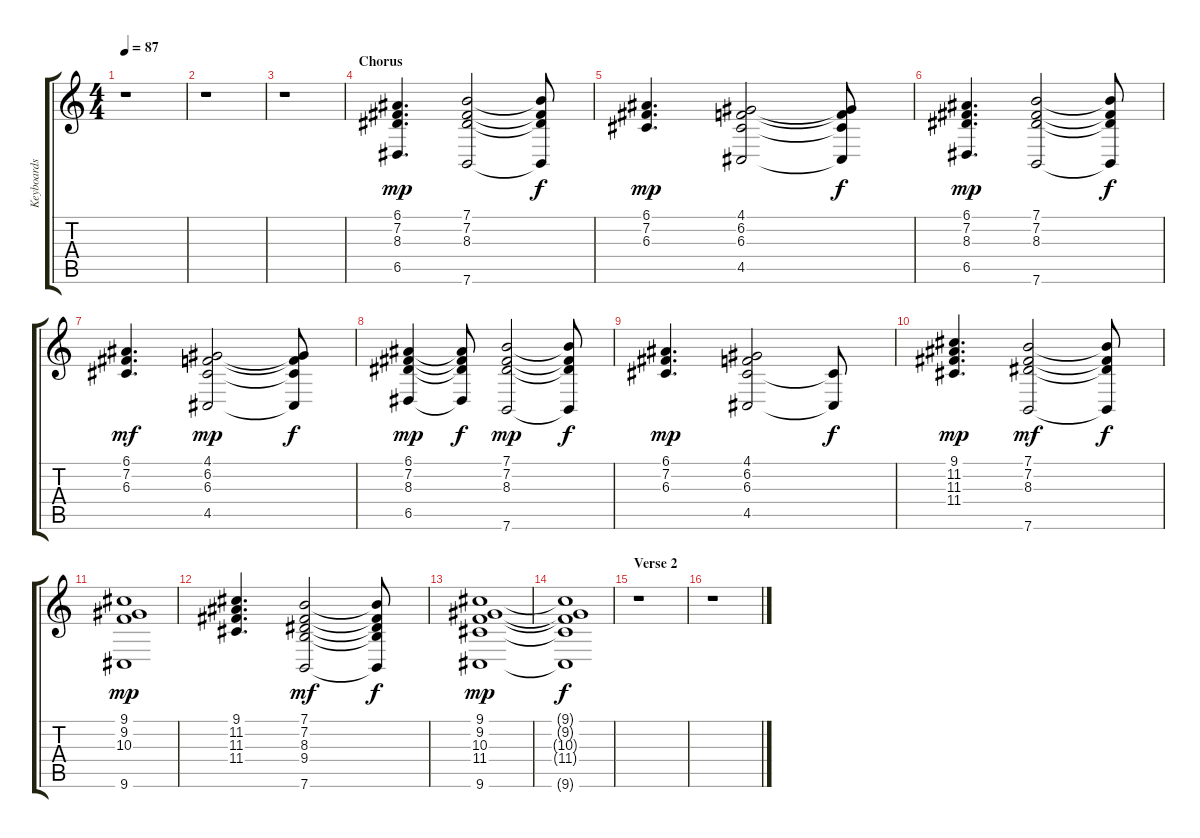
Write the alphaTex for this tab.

\track ("Keyboards (3)" "Keyboards ") {instrument synthbrass1}
\staff {score tabs}
\tuning (E4 B3 G3 D3 A2 E2) {hide}
\ts (4 4)
\tempo 87
\clef g2
\ks c
r.1{dy mp} |
r.1 |
r.1 |
\section ("" "Chorus")
(6.1 7.2 8.3 6.5).4{d} (7.1 7.2 8.3 7.6).2 (7.1{t} 7.2{t} 8.3{t} 7.6{t}).8{dy f} |
(6.1 7.2 6.3).4{d dy mp} (4.1 6.2 6.3 4.5).2 (4.1{t} 6.2{t} 6.3{t} 4.5{t}).8{dy f} |
(6.1 7.2 8.3 6.5).4{d dy mp} (7.1 7.2 8.3 7.6).2 (7.1{t} 7.2{t} 8.3{t} 7.6{t}).8{dy f} |
(6.1 7.2 6.3).4{d dy mf} (4.1 6.2 6.3 4.5).2{dy mp} (4.1{t} 6.2{t} 6.3{t} 4.5{t}).8{dy f} |
(6.1 7.2 8.3 6.5).4{dy mp} (6.1{t} 7.2{t} 8.3{t} 6.5{t}).8{dy f} (7.1 7.2 8.3 7.6).2{dy mp} (7.1{t} 7.2{t} 8.3{t} 7.6{t}).8{dy f} |
(6.1 7.2 6.3).4{d dy mp} (4.1 6.2 6.3 4.5).2 (6.3{t} 4.5{t}).8{dy f} |
(9.1 11.2 11.3 11.4).4{d dy mp} (7.1 7.2 8.3 7.6).2{dy mf} (7.1{t} 7.2{t} 8.3{t} 7.6{t}).8{dy f} |
(9.1 9.2 10.3 9.6).1{dy mp} |
(9.1 11.2 11.3 11.4).4{d} (7.1 7.2 8.3 9.4 7.6).2{dy mf} (7.1{t} 7.2{t} 8.3{t} 9.4{t} 7.6{t}).8{dy f} |
(9.1 9.2 10.3 11.4 9.6).1{dy mp} |
(9.1{t} 9.2{t} 10.3{t} 11.4{t} 9.6{t}).1{dy f} |
\section ("" "Verse 2")
r.1 |
r.1
